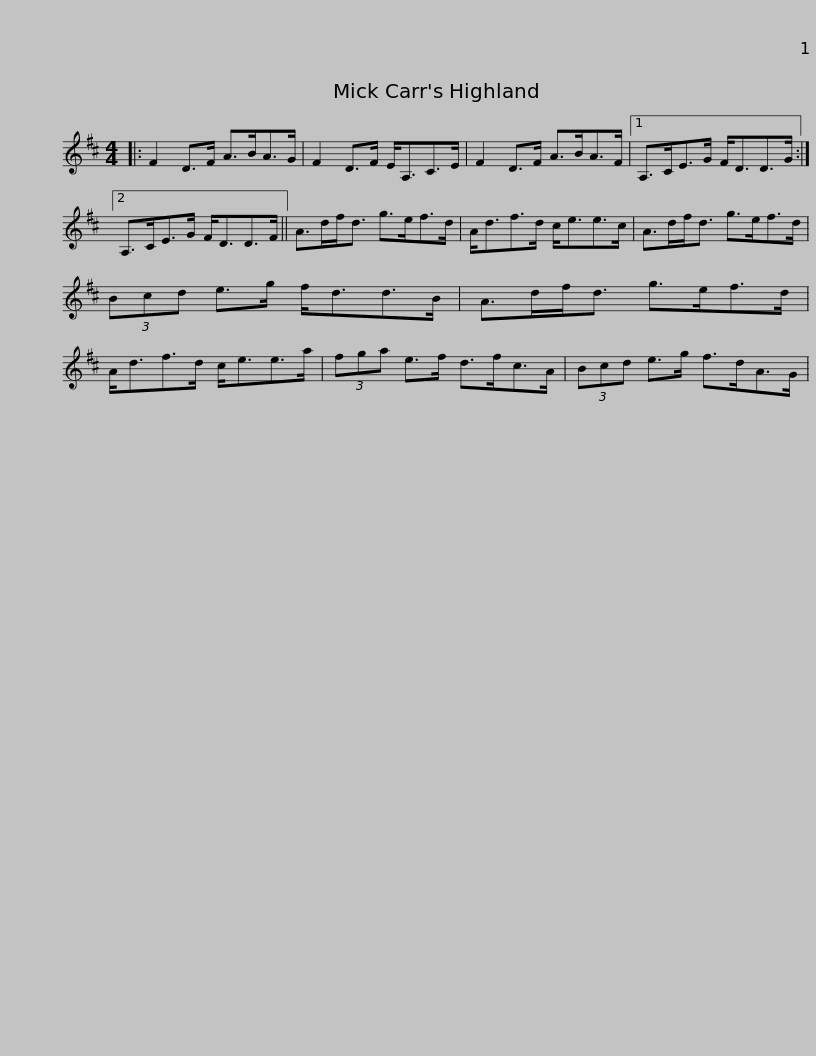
X:1
L:1/8
M:4/4
I:linebreak $
K:D
V:1 treble
V:1
|: F2 D>F A>BA>G | F2 D>F E<A,C>E | F2 D>F A>BA>F |1 A,>CE>G F<DD>G :|2$ A,>CE>G F<DD>F || %5
 A>df<d g>ef>d | A<df>d c<ee>c | A>df<d g>ef>d |$ (3Bcd e>g f<dd>B | A>df<d g>ef>d | %10
 A<df>d c<ee>a | (3fga e>f d>fc>A |$ (3Bcd e>g f>dA>G | %13
